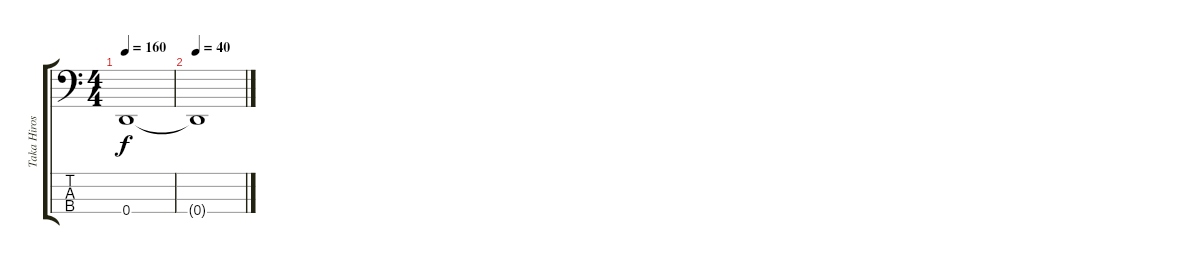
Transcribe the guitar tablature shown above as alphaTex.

\track ("Taka Hirose (Bass)" "Taka Hiros") {instrument electricbasspick}
\staff {score tabs}
\tuning (G2 D2 A1 D1) {hide}
\ts (4 4)
\tempo 160
\clef f4
\ks c
0.4.1{dy f} |
\tempo 40
0.4{t}.1
